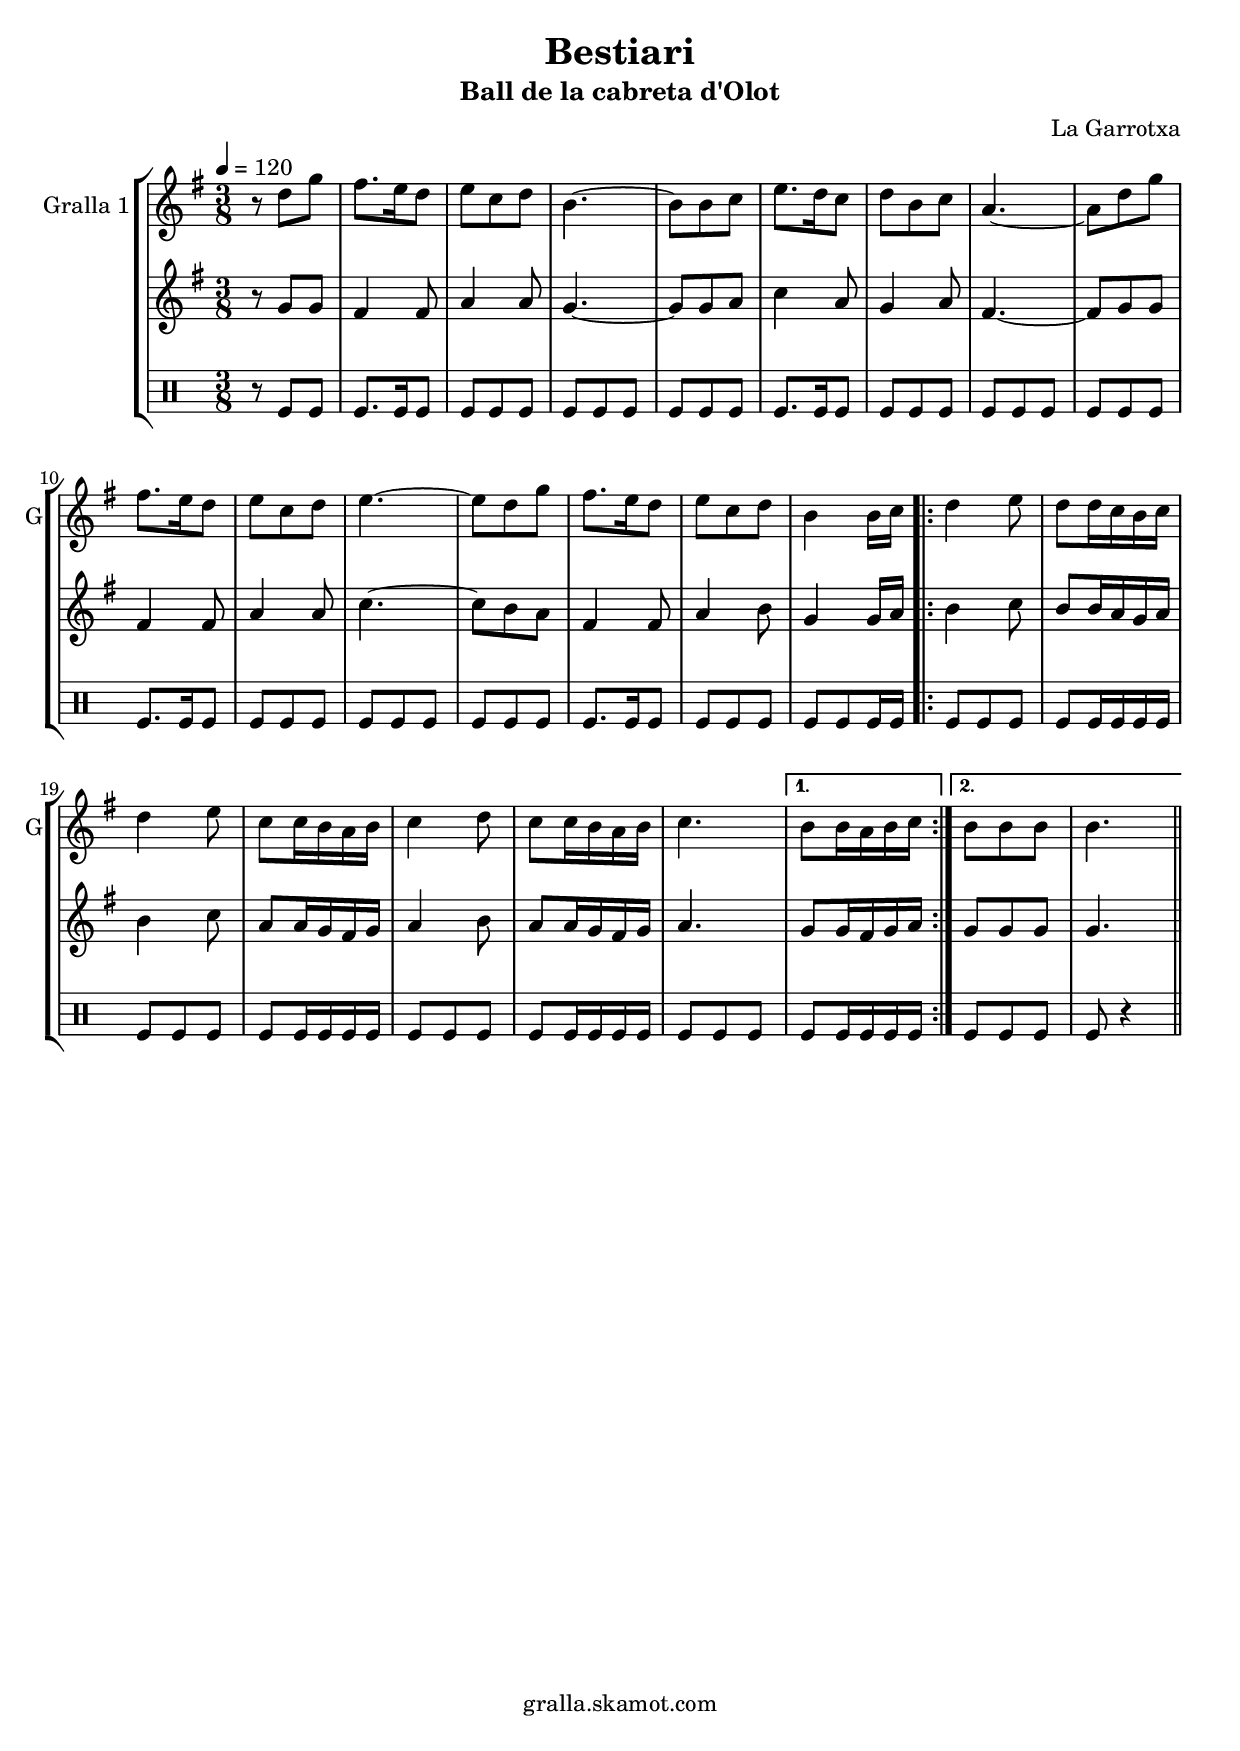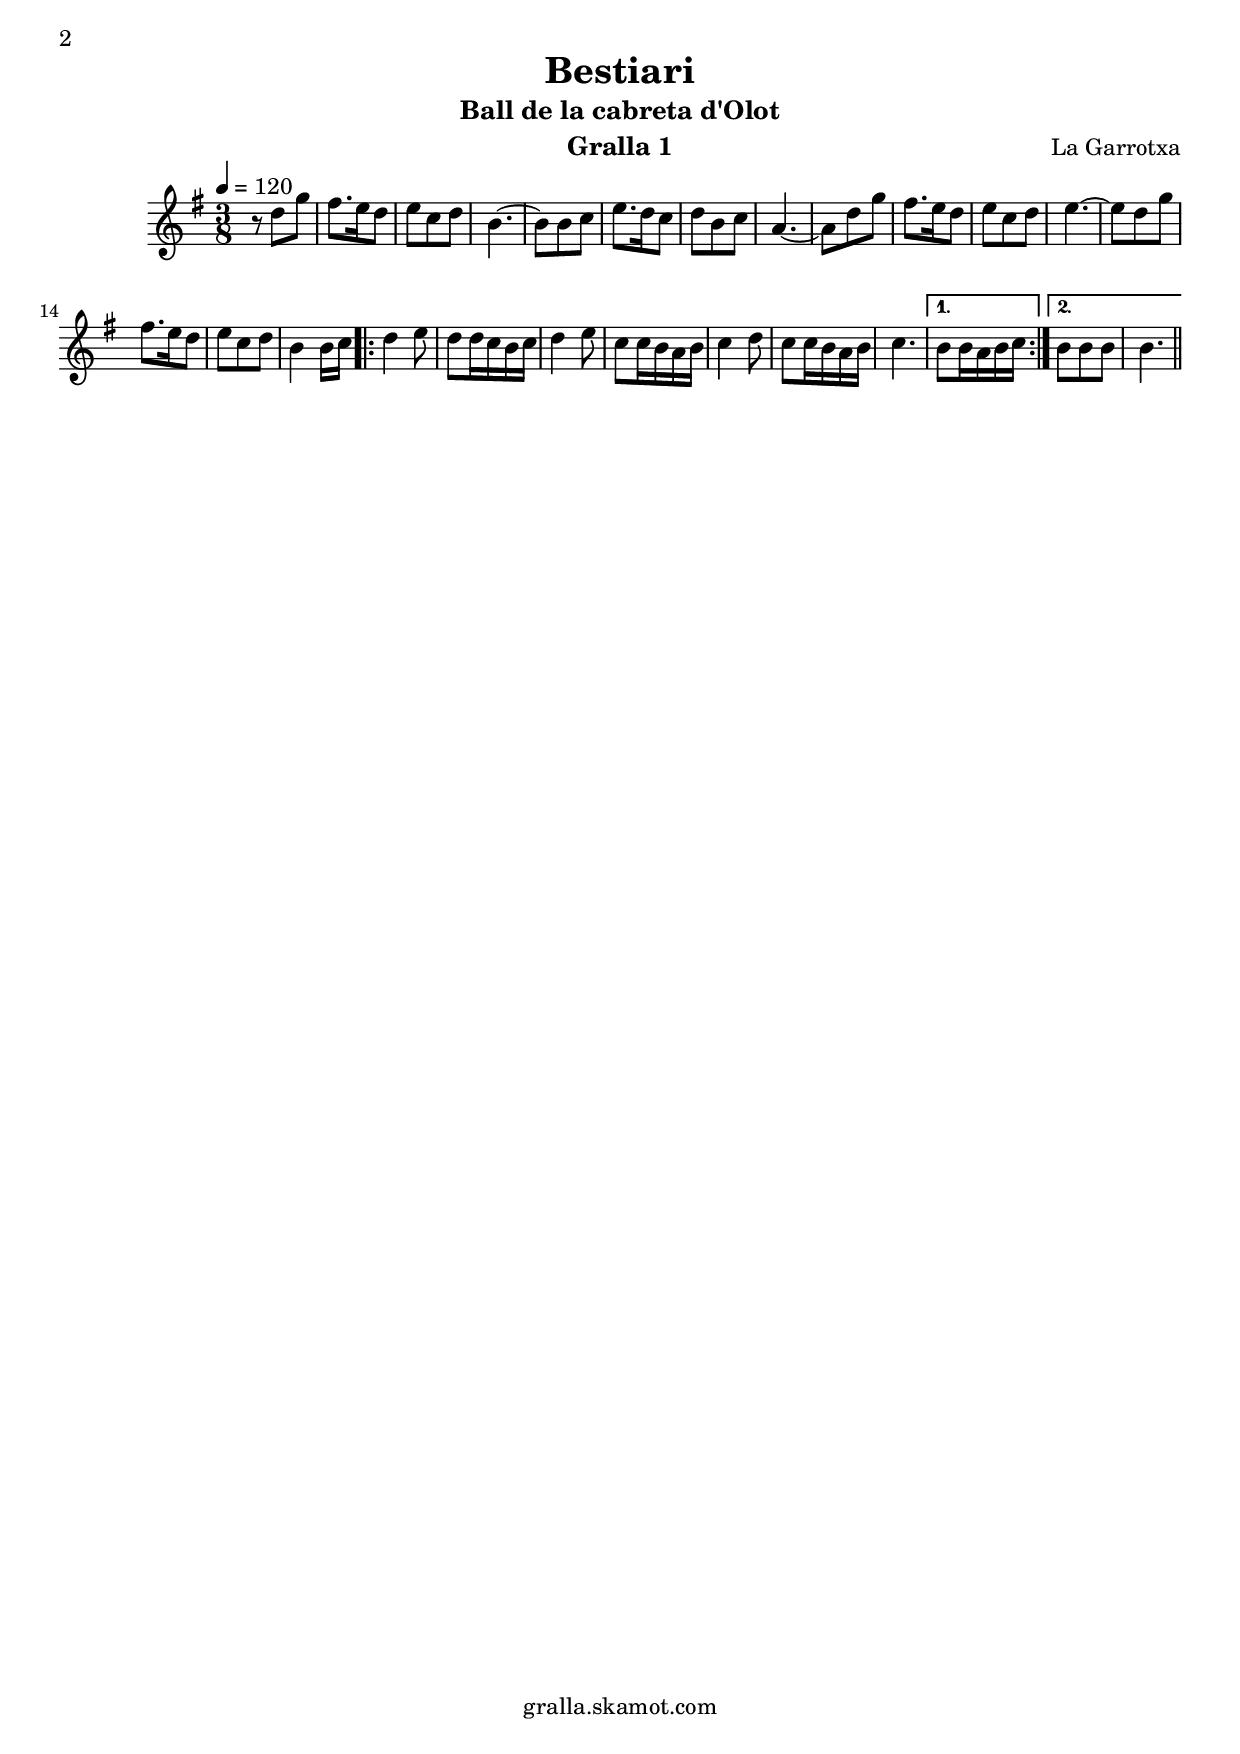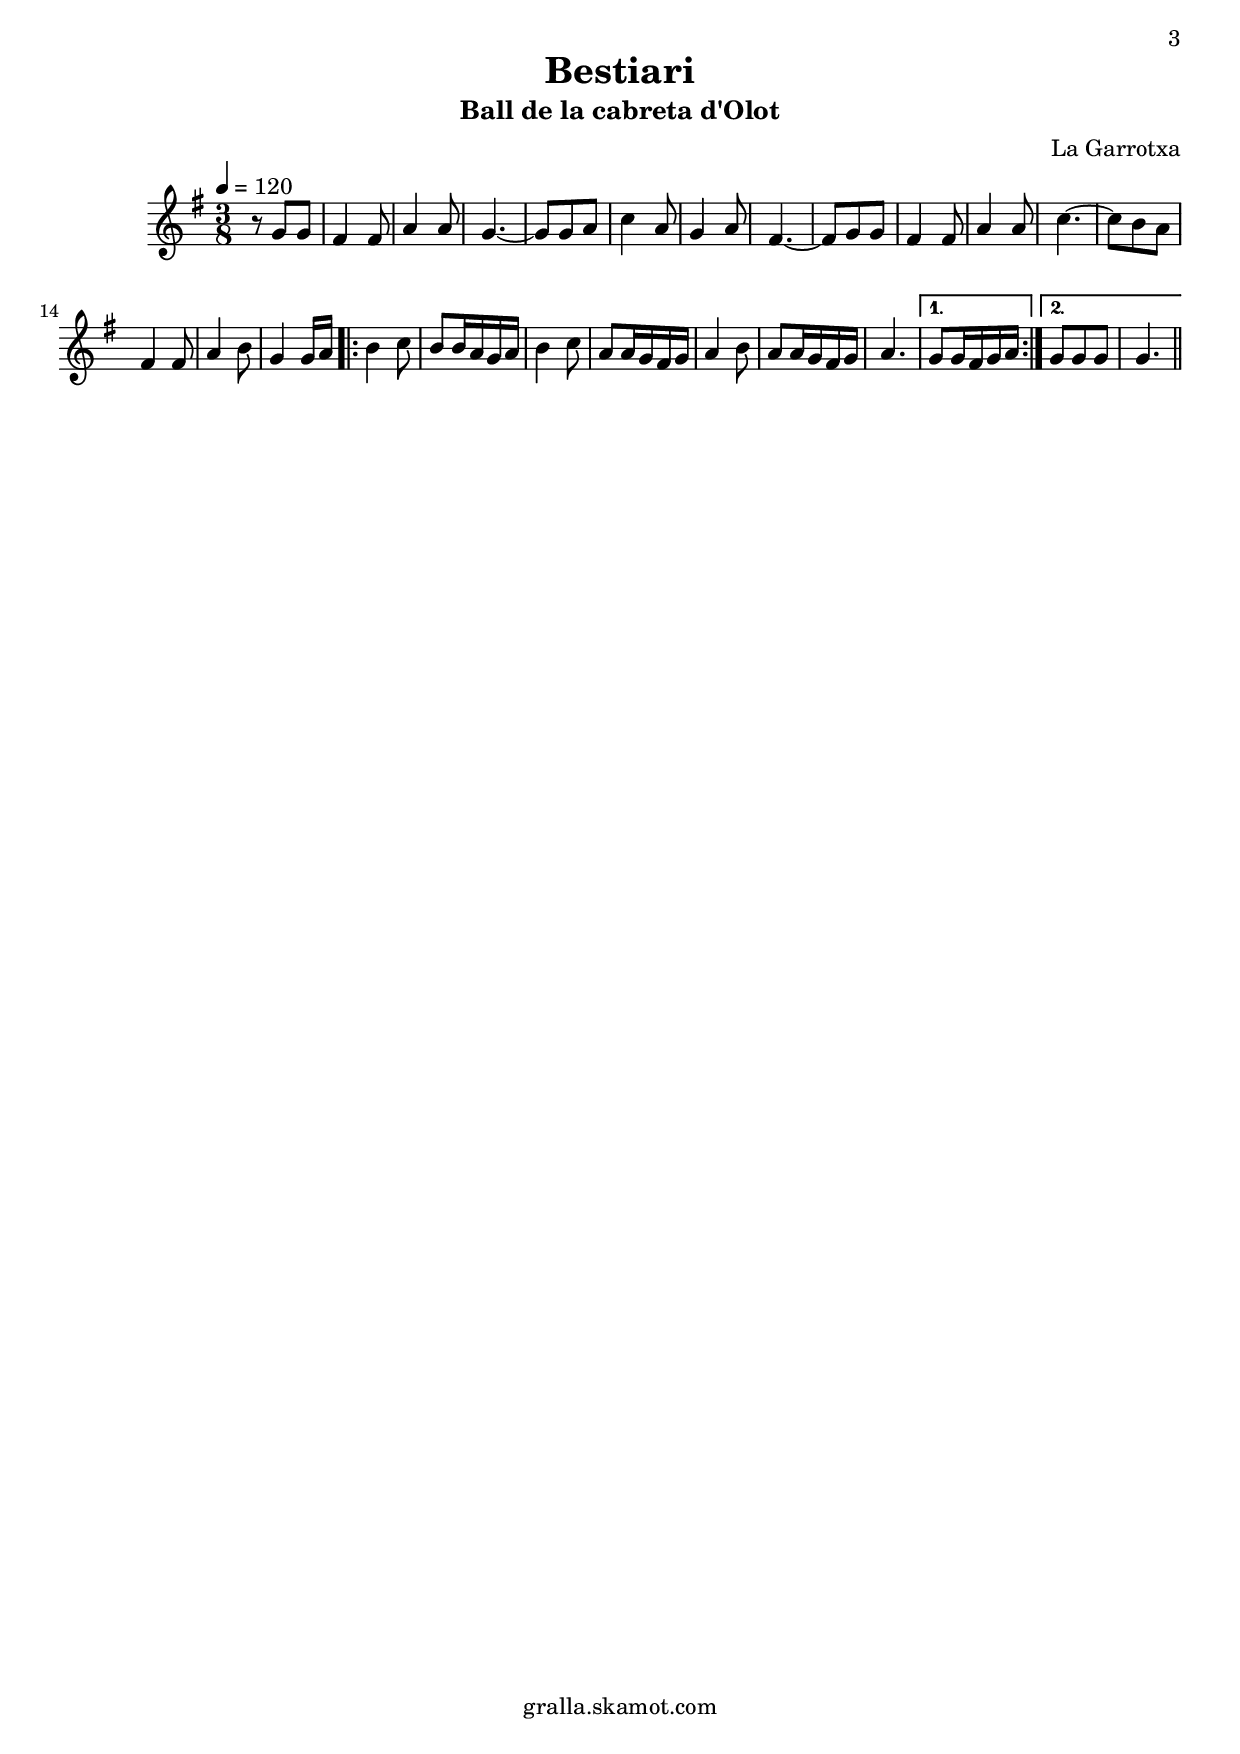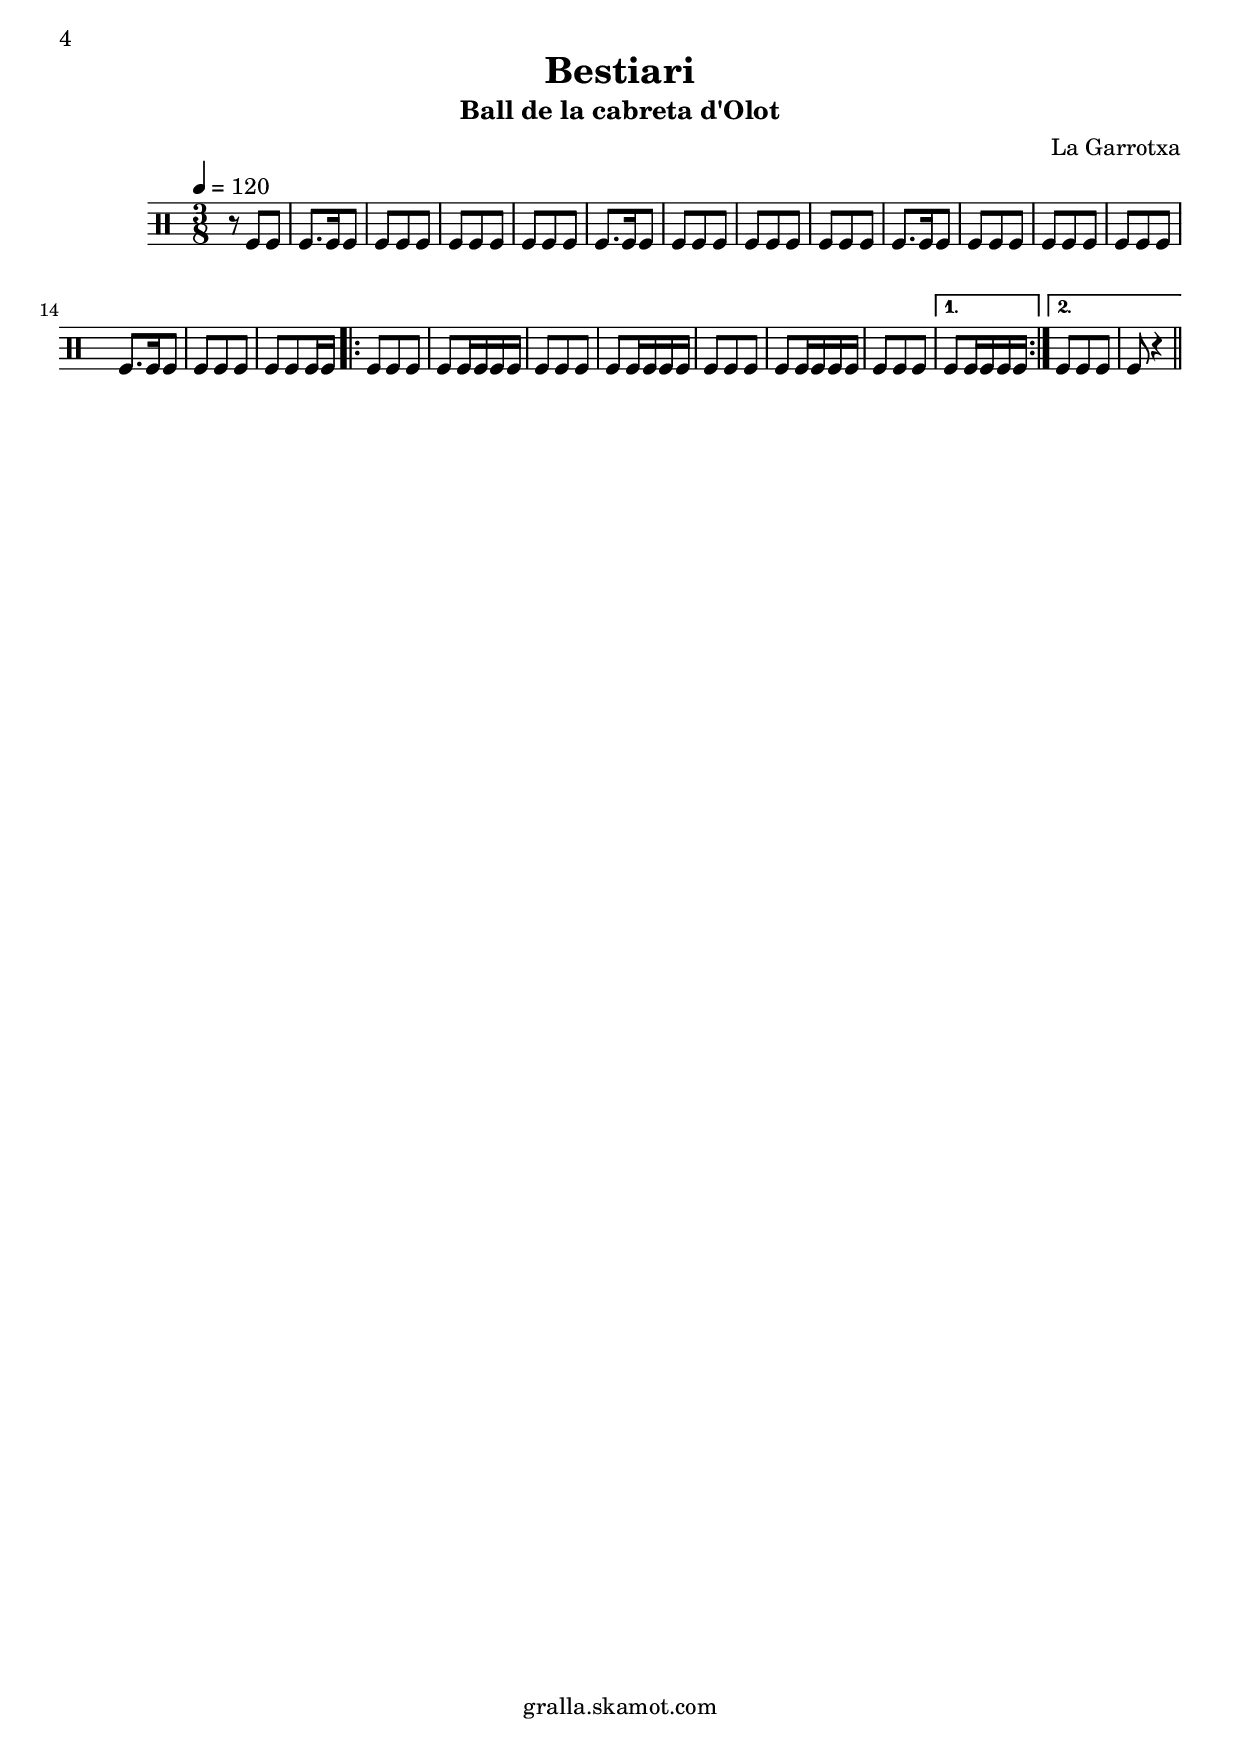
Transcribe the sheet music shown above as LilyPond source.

\version "2.16.2"

\header {
  dedication=""
  title="Bestiari"
  subtitle="Ball de la cabreta d'Olot"
  subsubtitle=""
  poet=""
  meter=""
  piece=""
  composer="La Garrotxa"
  arranger=""
  opus=""
  instrument=""
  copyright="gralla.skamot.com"
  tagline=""
}

liniaroAa =
\relative d''
{
  \tempo 4=120
  \clef treble
  \key g \major
  \time 3/8
  r8 d g  |
  fis8. e16 d8  |
  e8 c d  |
  b4. ~  |
  %05
  b8 b c  |
  e8. d16 c8  |
  d8 b c  |
  a4. ~  |
  a8 d g  |
  %10
  fis8. e16 d8  |
  e8 c d  |
  e4. ~  |
  e8 d g  |
  fis8. e16 d8  |
  %15
  e8 c d  |
  b4 b16 c  |
  \repeat volta 2 { d4 e8  |
  d8 d16 c b c  |
  d4 e8  |
  %20
  c8 c16 b a b  |
  c4 d8  |
  c8 c16 b a b  |
  c4. }
  \alternative { { b8 b16 a b c }
  %25
  { b8 b b  |
  b4. } } \bar "||"
}

liniaroAb =
\relative g'
{
  \tempo 4=120
  \clef treble
  \key g \major
  \time 3/8
  r8 g g  |
  fis4 fis8  |
  a4 a8  |
  g4. ~  |
  %05
  g8 g a  |
  c4 a8  |
  g4 a8  |
  fis4. ~  |
  fis8 g g  |
  %10
  fis4 fis8  |
  a4 a8  |
  c4. ~  |
  c8 b a  |
  fis4 fis8  |
  %15
  a4 b8  |
  g4 g16 a  |
  \repeat volta 2 { b4 c8  |
  b8 b16 a g a  |
  b4 c8  |
  %20
  a8 a16 g fis g  |
  a4 b8  |
  a8 a16 g fis g  |
  a4. }
  \alternative { { g8 g16 fis g a }
  %25
  { g8 g g  |
  g4. } } \bar "||"
}

liniaroAc =
\drummode
{
  \tempo 4=120
  \time 3/8
  r8 tomfl tomfl  |
  tomfl8. tomfl16 tomfl8  |
  tomfl8 tomfl tomfl  |
  tomfl8 tomfl tomfl  |
  %05
  tomfl8 tomfl tomfl  |
  tomfl8. tomfl16 tomfl8  |
  tomfl8 tomfl tomfl  |
  tomfl8 tomfl tomfl  |
  tomfl8 tomfl tomfl  |
  %10
  tomfl8. tomfl16 tomfl8  |
  tomfl8 tomfl tomfl  |
  tomfl8 tomfl tomfl  |
  tomfl8 tomfl tomfl  |
  tomfl8. tomfl16 tomfl8  |
  %15
  tomfl8 tomfl tomfl  |
  tomfl8 tomfl tomfl16 tomfl  |
  \repeat volta 2 { tomfl8 tomfl tomfl  |
  tomfl8 tomfl16 tomfl tomfl tomfl  |
  tomfl8 tomfl tomfl  |
  %20
  tomfl8 tomfl16 tomfl tomfl tomfl  |
  tomfl8 tomfl tomfl  |
  tomfl8 tomfl16 tomfl tomfl tomfl  |
  tomfl8 tomfl tomfl }
  \alternative { { tomfl8 tomfl16 tomfl tomfl tomfl }
  %25
  { tomfl8 tomfl tomfl  |
  tomfl8 r4 } } \bar "||"
}

\bookpart {
  \score {
    \new StaffGroup {
      \override Score.RehearsalMark #'self-alignment-X = #LEFT
      <<
        \new Staff \with {instrumentName = #"Gralla 1" shortInstrumentName = #"G"} \liniaroAa
        \new Staff \with {instrumentName = #"" shortInstrumentName = #" "} \liniaroAb
        \new DrumStaff \with {instrumentName = #"" shortInstrumentName = #" "} \liniaroAc
      >>
    }
    \layout {}
  }
  \score { \unfoldRepeats
    \new StaffGroup {
      \override Score.RehearsalMark #'self-alignment-X = #LEFT
      <<
        \new Staff \with {instrumentName = #"Gralla 1" shortInstrumentName = #"G"} \liniaroAa
        \new Staff \with {instrumentName = #"" shortInstrumentName = #" "} \liniaroAb
        \new DrumStaff \with {instrumentName = #"" shortInstrumentName = #" "} \liniaroAc
      >>
    }
    \midi {
      \set Staff.midiInstrument = "oboe"
      \set DrumStaff.midiInstrument = "drums"
    }
  }
}

\bookpart {
  \header {instrument="Gralla 1"}
  \score {
    \new StaffGroup {
      \override Score.RehearsalMark #'self-alignment-X = #LEFT
      <<
        \new Staff \liniaroAa
      >>
    }
    \layout {}
  }
  \score { \unfoldRepeats
    \new StaffGroup {
      \override Score.RehearsalMark #'self-alignment-X = #LEFT
      <<
        \new Staff \liniaroAa
      >>
    }
    \midi {
      \set Staff.midiInstrument = "oboe"
      \set DrumStaff.midiInstrument = "drums"
    }
  }
}

\bookpart {
  \header {instrument=""}
  \score {
    \new StaffGroup {
      \override Score.RehearsalMark #'self-alignment-X = #LEFT
      <<
        \new Staff \liniaroAb
      >>
    }
    \layout {}
  }
  \score { \unfoldRepeats
    \new StaffGroup {
      \override Score.RehearsalMark #'self-alignment-X = #LEFT
      <<
        \new Staff \liniaroAb
      >>
    }
    \midi {
      \set Staff.midiInstrument = "oboe"
      \set DrumStaff.midiInstrument = "drums"
    }
  }
}

\bookpart {
  \header {instrument=""}
  \score {
    \new StaffGroup {
      \override Score.RehearsalMark #'self-alignment-X = #LEFT
      <<
        \new DrumStaff \liniaroAc
      >>
    }
    \layout {}
  }
  \score { \unfoldRepeats
    \new StaffGroup {
      \override Score.RehearsalMark #'self-alignment-X = #LEFT
      <<
        \new DrumStaff \liniaroAc
      >>
    }
    \midi {
      \set Staff.midiInstrument = "oboe"
      \set DrumStaff.midiInstrument = "drums"
    }
  }
}

